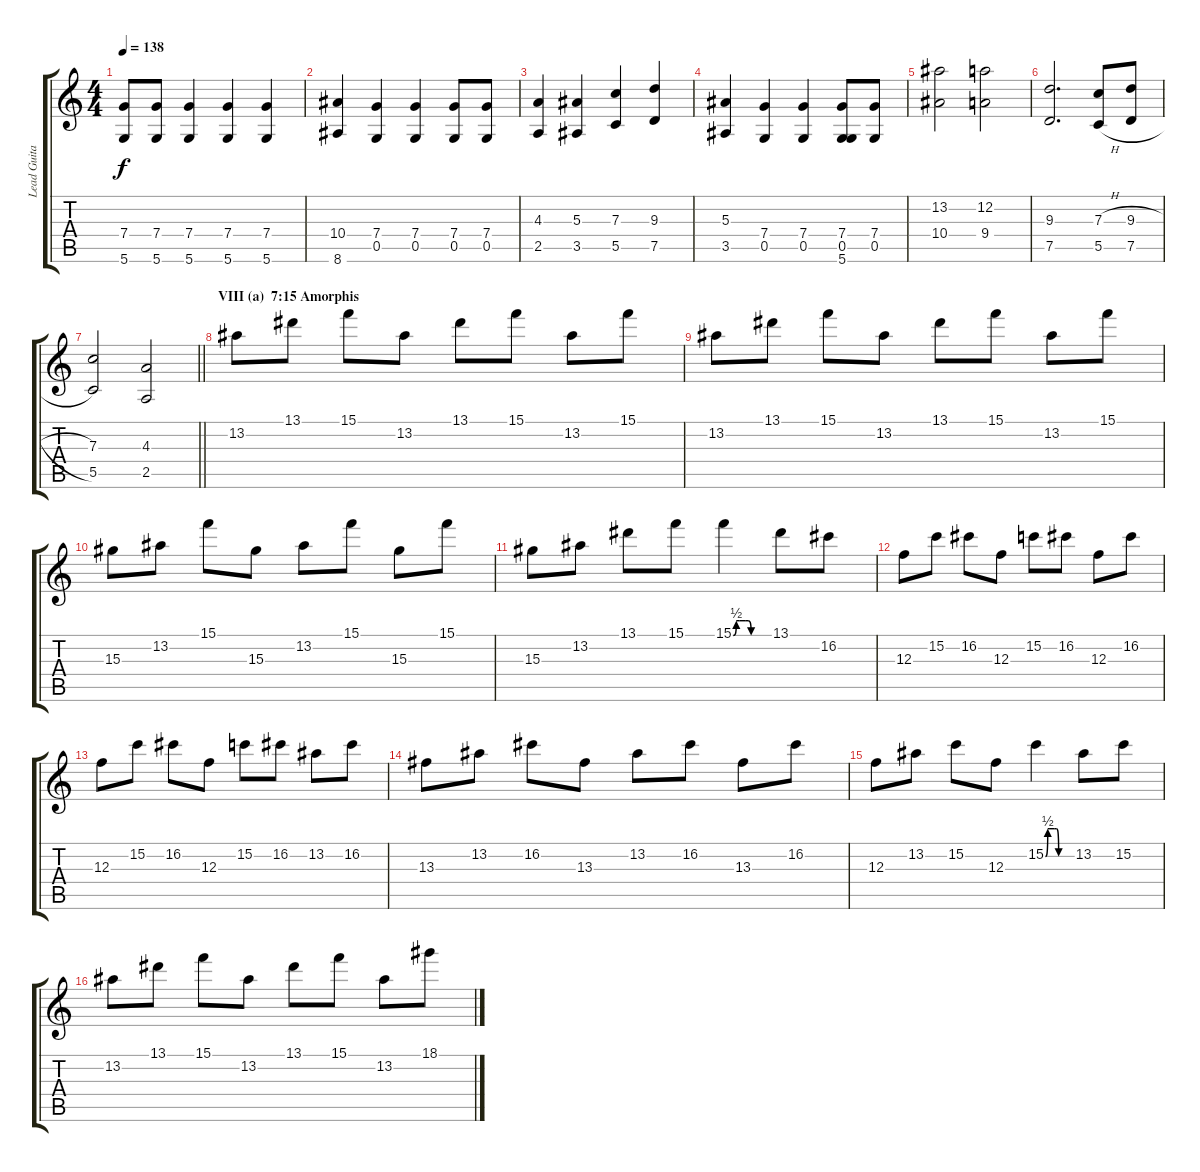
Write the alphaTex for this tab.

\track ("Lead Guitar" "Lead Guita") {instrument distortionguitar}
\staff {score tabs}
\tuning (D4 A3 F3 C3 G2 D2) {hide}
\ts (4 4)
\tempo 138
\clef g2
\ks c
(7.4 5.6).8{dy f} (7.4 5.6).8 (7.4 5.6).4 (7.4 5.6).4 (7.4 5.6).4 |
(10.4 8.6).4 (7.4 0.5).4 (7.4 0.5).4 (7.4 0.5).8 (7.4 0.5).8 |
(4.3 2.5).4 (5.3 3.5).4 (7.3 5.5).4 (9.3 7.5).4 |
(5.3 3.5).4 (7.4 0.5).4 (7.4 0.5).4 (7.4 0.5 5.6).8 (7.4 0.5).8 |
(13.2 10.4).2 (12.2 9.4).2 |
(9.3 7.5).2{d} (7.3{h} 5.5{h}).8 (9.3{h} 7.5{h}).8 |
\barLineRight lightlight
(7.3 5.5).2 (4.3 2.5).2 |
\section ("" "VIII (a)  7:15 Amorphis")
13.2.8 13.1.8 15.1.8 13.2.8 13.1.8 15.1.8 13.2.8 15.1.8 |
13.2.8 13.1.8 15.1.8 13.2.8 13.1.8 15.1.8 13.2.8 15.1.8 |
15.3.8 13.2.8 15.1.8 15.3.8 13.2.8 15.1.8 15.3.8 15.1.8 |
15.3.8 13.2.8 13.1.8 15.1.8 15.1{be (custom 0 0 5 2 10 2 20 2 25 2 30 0 60 0)}.4 13.1.8 16.2.8 |
12.3.8 15.2.8 16.2.8 12.3.8 15.2.8 16.2.8 12.3.8 16.2.8 |
12.3.8 15.2.8 16.2.8 12.3.8 15.2.8 16.2.8 13.2.8 16.2.8 |
13.3.8 13.2.8 16.2.8 13.3.8 13.2.8 16.2.8 13.3.8 16.2.8 |
12.3.8 13.2.8 15.2.8 12.3.8 15.2{be (custom 0 0 5 2 10 2 20 2 25 2 30 0 60 0)}.4 13.2.8 15.2.8 |
13.2.8 13.1.8 15.1.8 13.2.8 13.1.8 15.1.8 13.2.8 18.1.8
